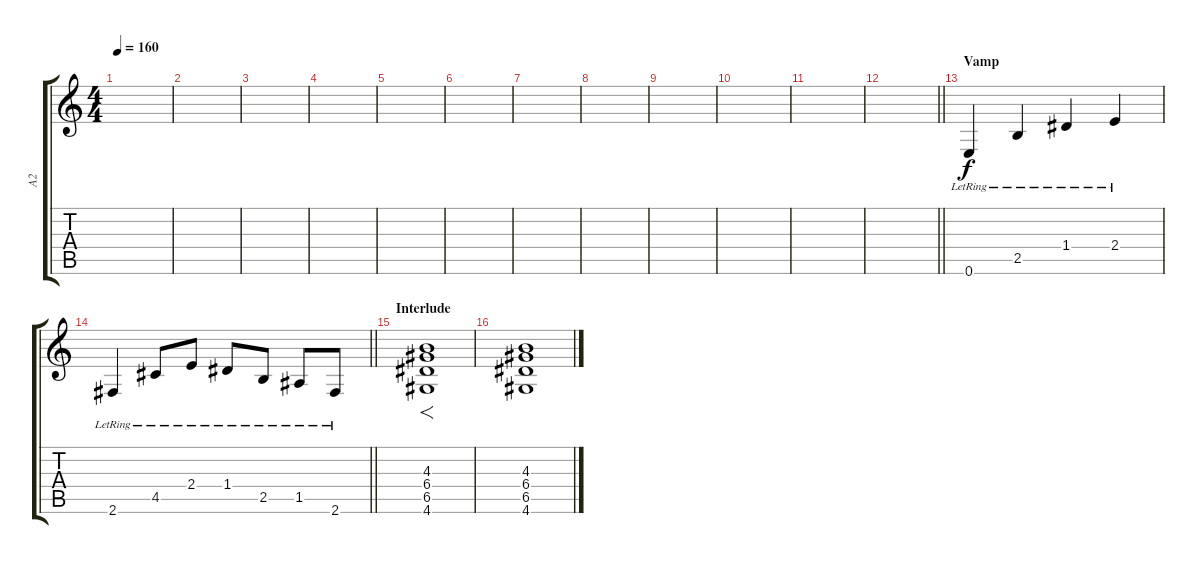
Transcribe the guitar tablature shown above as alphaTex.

\track ("A2" "A2") {instrument acousticguitarsteel}
\staff {score tabs}
\tuning (E4 B3 G3 D3 A2 E2) {hide}
\ts (4 4)
\section ("" "")
\tempo 160
\clef g2
\ks c
|
|
|
|
|
|
|
|
|
|
|
\barLineRight lightlight
|
\section ("" "Vamp")
0.6{lr}.4{volume 11} 2.5{lr}.4 1.4{lr}.4 2.4{lr}.4 |
\barLineRight lightlight
2.6{lr}.4 4.5{lr}.8 2.4{lr}.8 1.4{lr}.8 2.5{lr}.8 1.5{lr}.8 2.6{lr}.8 |
\section ("" "Interlude")
(4.3 6.4 6.5 4.6).1{f volume 13} |
(4.3 6.4 6.5 4.6).1
